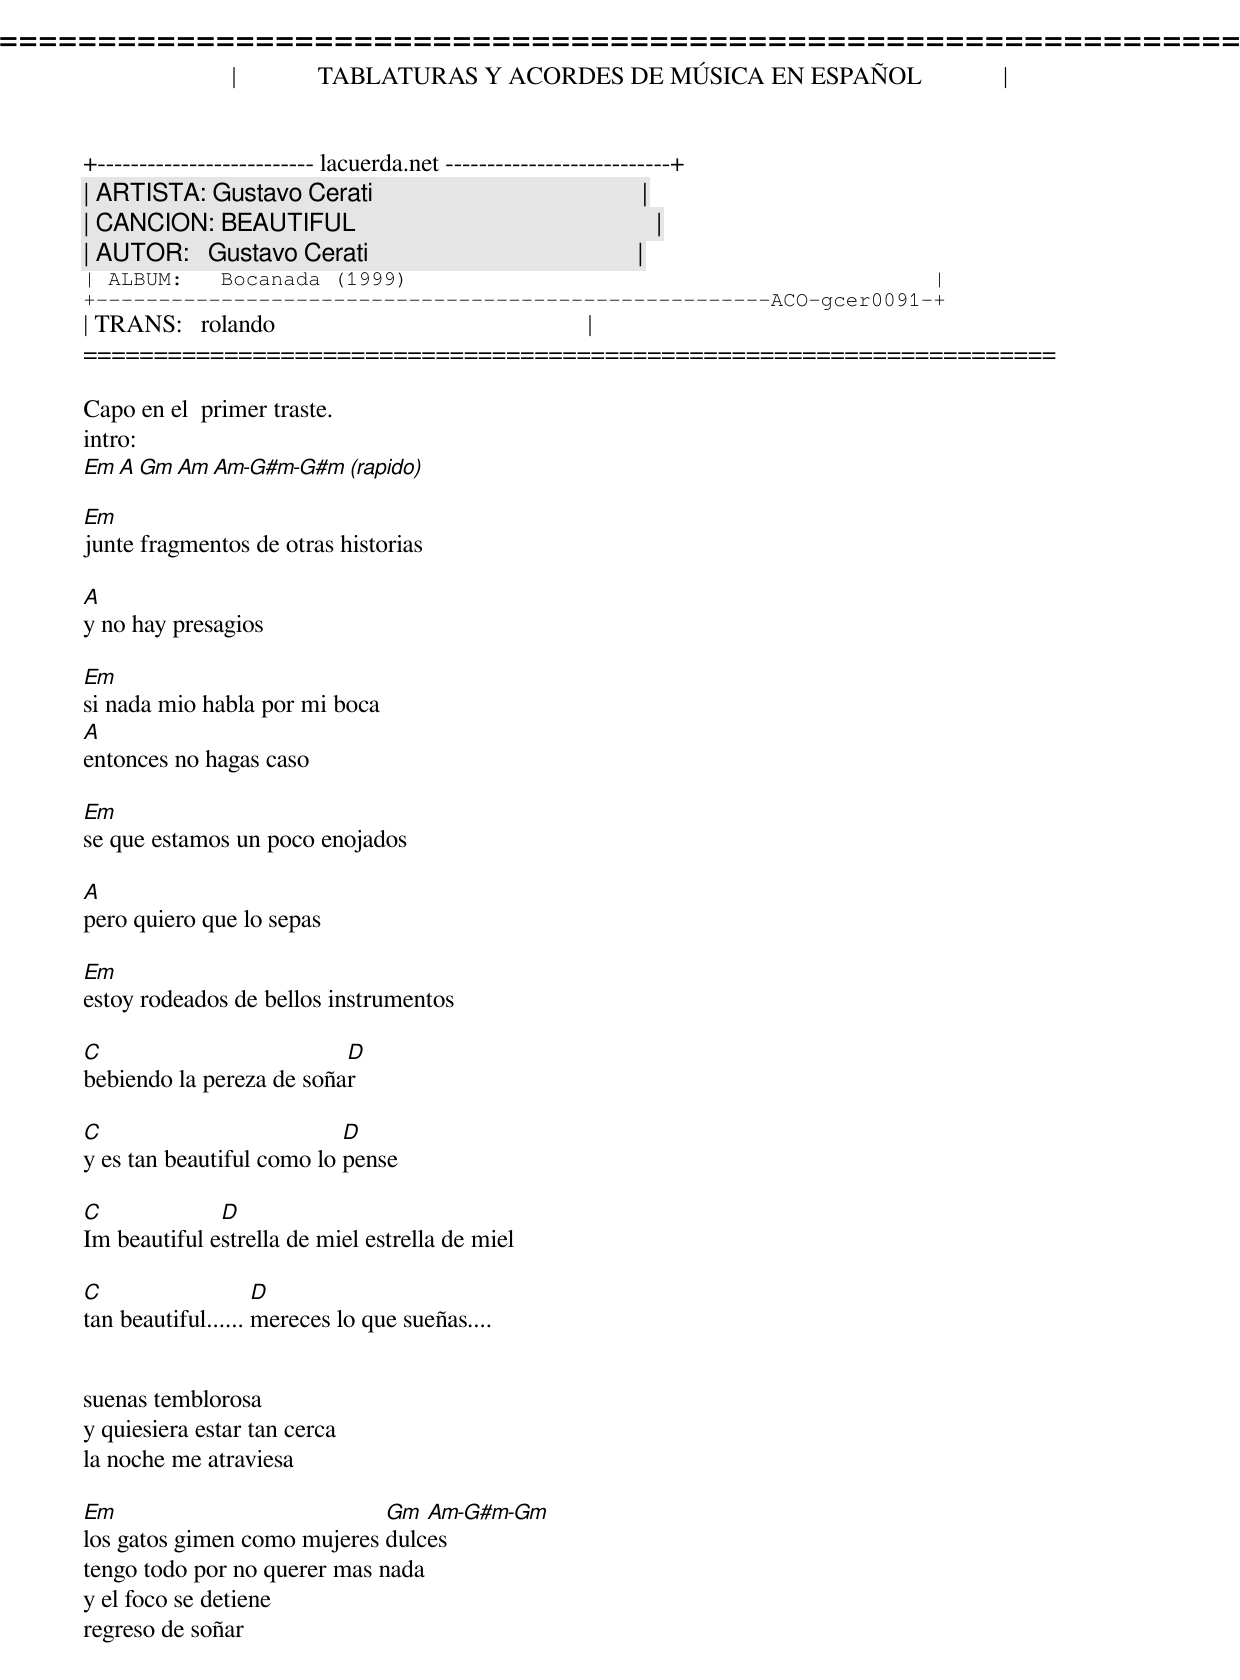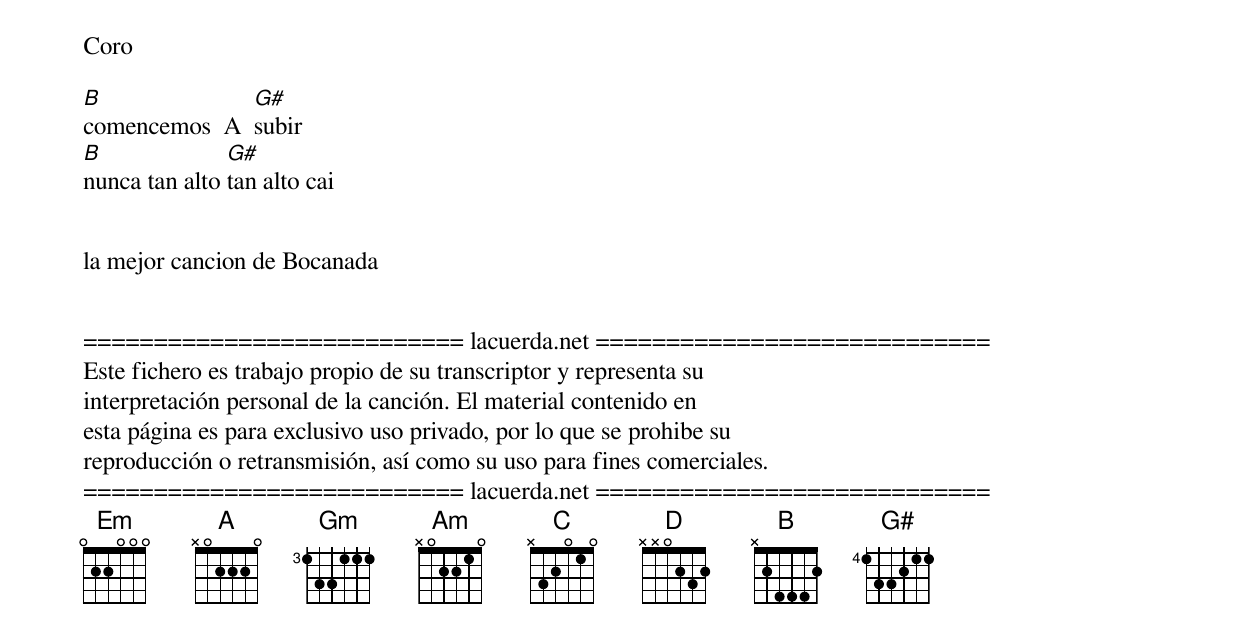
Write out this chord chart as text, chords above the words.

=====================================================================
|             TABLATURAS Y ACORDES DE MÚSICA EN ESPAÑOL             |
+-------------------------- lacuerda.net ---------------------------+
| ARTISTA: Gustavo Cerati                                           |
| CANCION: BEAUTIFUL                                                |
| AUTOR:   Gustavo Cerati                                           |
| ALBUM:   Bocanada (1999)                                          |
+------------------------------------------------------ACO-gcer0091-+
| TRANS:   rolando                                                  |
=====================================================================

Capo en el  primer traste.
intro:
Em A Gm Am  Am-G#m-G#m (rapido)

Em
junte fragmentos de otras historias

A
y no hay presagios

Em
si nada mio habla por mi boca
A
entonces no hagas caso

Em
se que estamos un poco enojados

A
pero quiero que lo sepas

Em
estoy rodeados de bellos instrumentos

C                         D
bebiendo la pereza de soñar

C                          D
y es tan beautiful como lo pense

C             D
Im beautiful estrella de miel estrella de miel

C                   D
tan beautiful...... mereces lo que sueñas....


suenas temblorosa
y quiesiera estar tan cerca
la noche me atraviesa

Em                           Gm  Am-G#m-Gm
los gatos gimen como mujeres dulces
tengo todo por no querer mas nada
y el foco se detiene
regreso de soñar

Coro

B              G#
comencemos  A  subir
B              G#
nunca tan alto tan alto cai


la mejor cancion de Bocanada


=========================== lacuerda.net ============================
Este fichero es trabajo propio de su transcriptor y representa su
interpretación personal de la canción. El material contenido en
esta página es para exclusivo uso privado, por lo que se prohibe su
reproducción o retransmisión, así como su uso para fines comerciales.
=========================== lacuerda.net ============================
